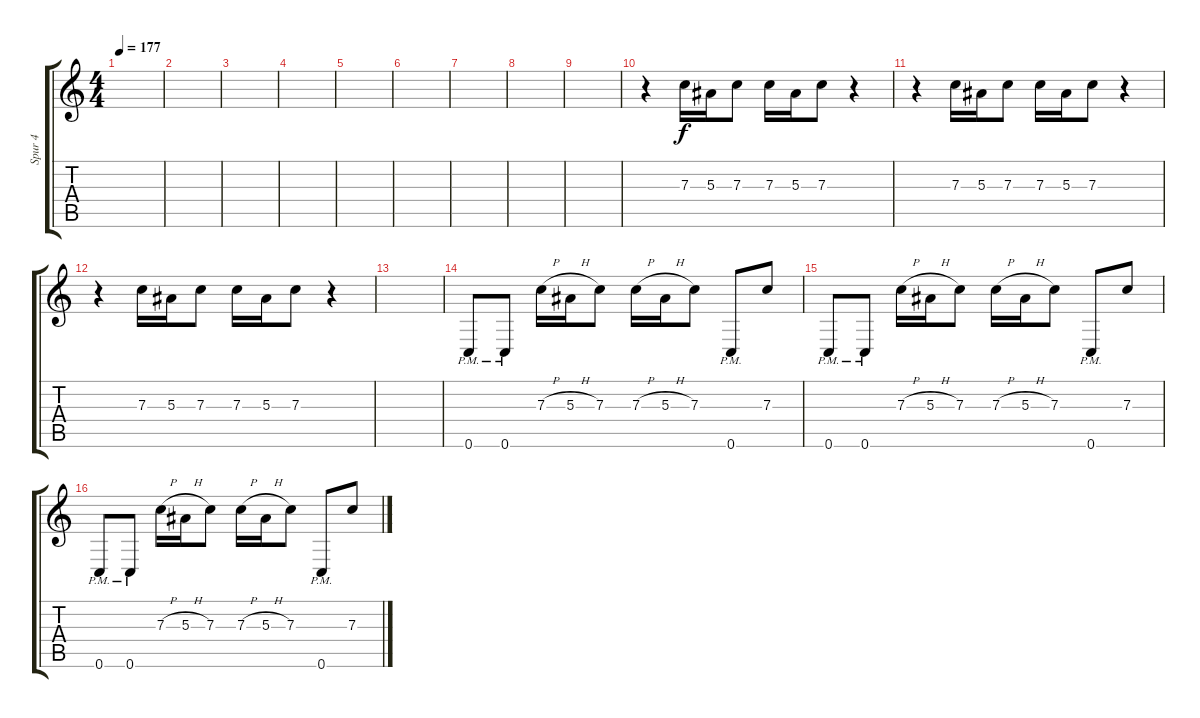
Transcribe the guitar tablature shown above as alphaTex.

\track ("Spur 4" "Spur 4") {instrument distortionguitar}
\staff {score tabs}
\tuning (D4 A3 F3 C3 G2 C2) {hide}
\ts (4 4)
\tempo 177
\clef g2
\ks c
|
|
|
|
|
|
|
|
|
r.4 7.3.16 5.3.16 7.3.8 7.3.16 5.3.16 7.3.8 r.4 |
r.4 7.3.16 5.3.16 7.3.8 7.3.16 5.3.16 7.3.8 r.4 |
r.4 7.3.16 5.3.16 7.3.8 7.3.16 5.3.16 7.3.8 r.4 |
|
0.6{pm}.8 0.6{pm}.8 7.3{h}.16 5.3{h}.16 7.3.8 7.3{h}.16 5.3{h}.16 7.3.8 0.6{pm}.8 7.3.8 |
0.6{pm}.8 0.6{pm}.8 7.3{h}.16 5.3{h}.16 7.3.8 7.3{h}.16 5.3{h}.16 7.3.8 0.6{pm}.8 7.3.8 |
0.6{pm}.8 0.6{pm}.8 7.3{h}.16 5.3{h}.16 7.3.8 7.3{h}.16 5.3{h}.16 7.3.8 0.6{pm}.8 7.3.8
